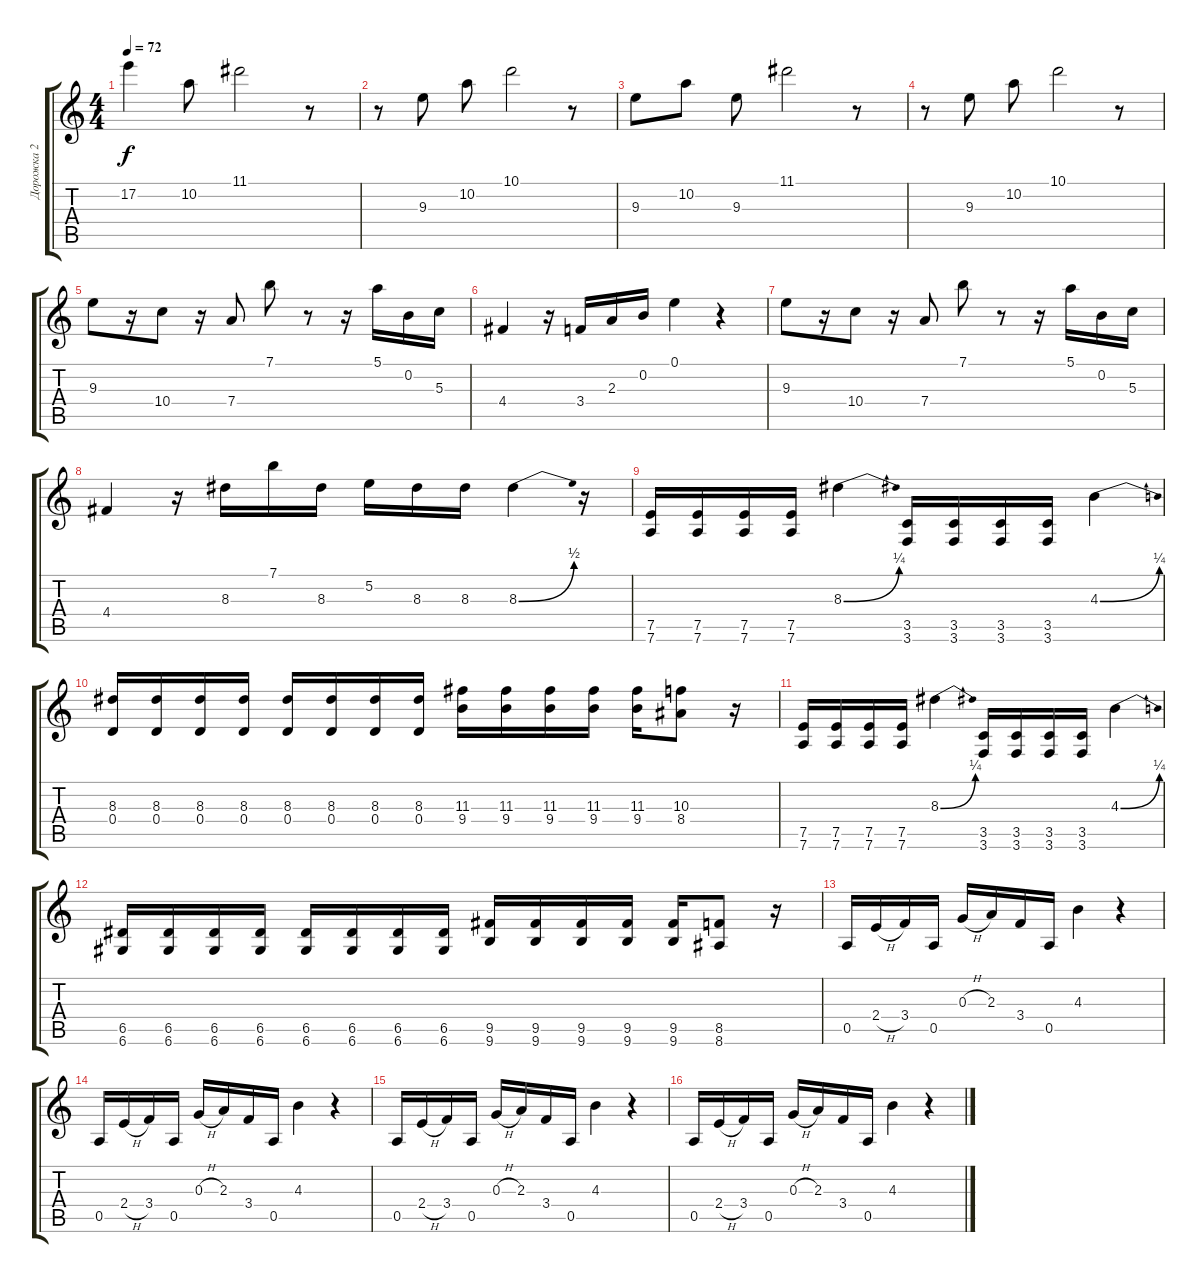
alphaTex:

\track ("Дорожка 2" "Дорожка 2") {instrument electricguitarmuted}
\staff {score tabs}
\tuning (E4 B3 G3 D3 A2 D2) {hide}
\ts (4 4)
\tempo 72
\clef g2
\ks c
17.2.4{dy f} 10.2.8{volume 13 instrument electricguitarclean} 11.1.2 r.8 |
r.8 9.3.8 10.2.8 10.1.2 r.8 |
9.3.8 10.2.8 9.3.8 11.1.2 r.8 |
r.8 9.3.8 10.2.8 10.1.2 r.8 |
9.3.8 r.16 10.4.8 r.16 7.4.8 7.1.8 r.8 r.16 5.1.16 0.2.16 5.3.16 |
4.4.4 r.16 3.4.16 2.3.16 0.2.16 0.1.4 r.4 |
9.3.8 r.16 10.4.8 r.16 7.4.8 7.1.8 r.8 r.16 5.1.16 0.2.16 5.3.16 |
4.4.4 r.16 8.3.16 7.1.16 8.3.16 5.2.16 8.3.16 8.3.16 8.3{be (bend 0 0 60 2)}.4 r.16 |
(7.5 7.6).16{volume 16 instrument distortionguitar} (7.5 7.6).16 (7.5 7.6).16 (7.5 7.6).16 8.3{be (bend 0 0 60 1)}.4 (3.5 3.6).16 (3.5 3.6).16 (3.5 3.6).16 (3.5 3.6).16 4.3{be (bend 0 0 60 1)}.4 |
(8.3 0.4).16 (8.3 0.4).16 (8.3 0.4).16 (8.3 0.4).16 (8.3 0.4).16 (8.3 0.4).16 (8.3 0.4).16 (8.3 0.4).16 (11.3 9.4).16 (11.3 9.4).16 (11.3 9.4).16 (11.3 9.4).16 (11.3 9.4).16 (10.3 8.4).8 r.16 |
(7.5 7.6).16 (7.5 7.6).16 (7.5 7.6).16 (7.5 7.6).16 8.3{be (bend 0 0 60 1)}.4 (3.5 3.6).16 (3.5 3.6).16 (3.5 3.6).16 (3.5 3.6).16 4.3{be (bend 0 0 60 1)}.4 |
(6.5 6.6).16 (6.5 6.6).16 (6.5 6.6).16 (6.5 6.6).16 (6.5 6.6).16 (6.5 6.6).16 (6.5 6.6).16 (6.5 6.6).16 (9.5 9.6).16 (9.5 9.6).16 (9.5 9.6).16 (9.5 9.6).16 (9.5 9.6).16 (8.5 8.6).8 r.16 |
0.5.16{volume 13 instrument electricguitarmuted} 2.4{h}.16 3.4.16 0.5.16 0.3{h}.16 2.3.16 3.4.16 0.5.16 4.3.4 r.4 |
0.5.16 2.4{h}.16 3.4.16 0.5.16 0.3{h}.16 2.3.16 3.4.16 0.5.16 4.3.4 r.4 |
0.5.16 2.4{h}.16 3.4.16 0.5.16 0.3{h}.16 2.3.16 3.4.16 0.5.16 4.3.4 r.4 |
0.5.16 2.4{h}.16 3.4.16 0.5.16 0.3{h}.16 2.3.16 3.4.16 0.5.16 4.3.4 r.4
